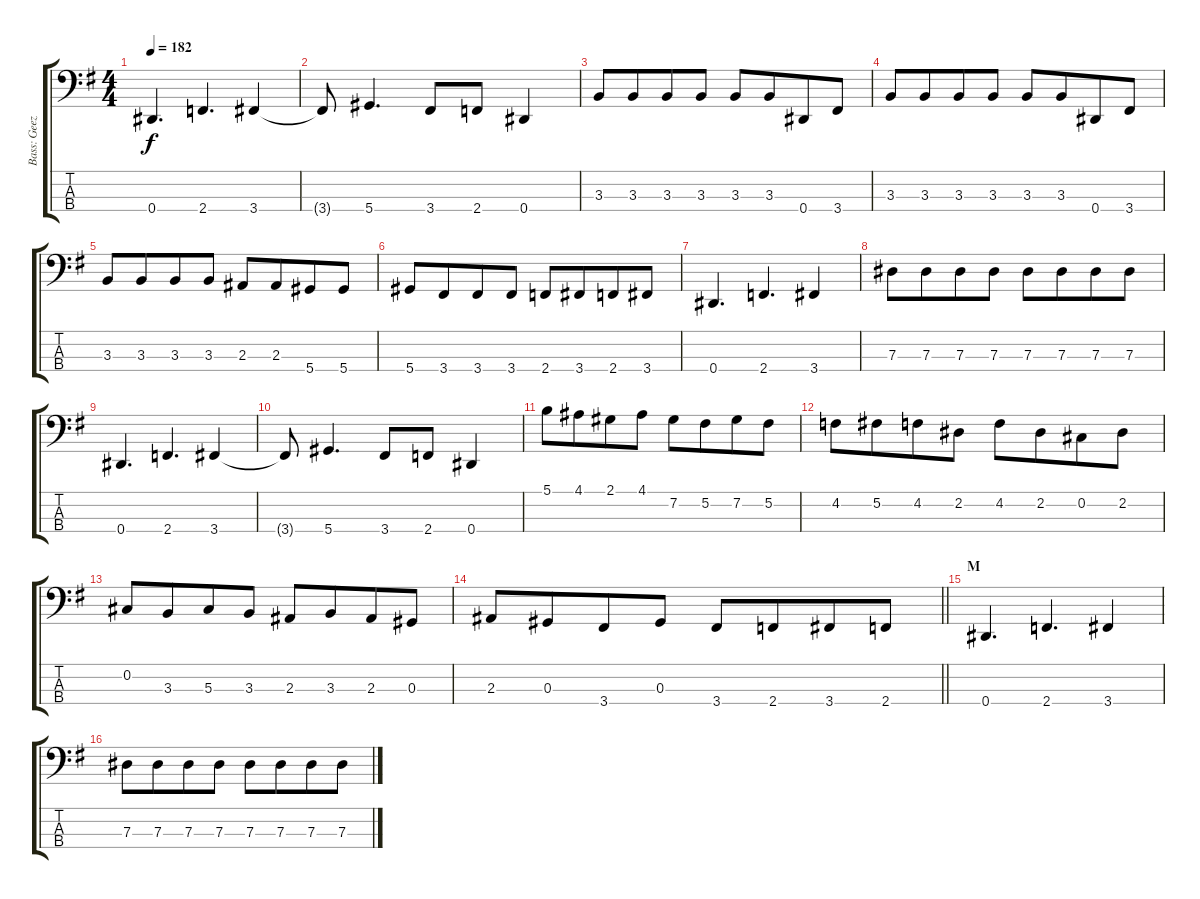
\track ("Bass: Geezer" "Bass: Geez") {instrument electricbassfinger}
\staff {score tabs}
\tuning (Gb2 Db2 Ab1 Eb1) {hide}
\ts (4 4)
\tempo 182
\clef f4
\ks g
0.4.4{d dy f} 2.4.4{d} 3.4.4 |
3.4{t}.8 5.4.4{d} 3.4.8 2.4.8 0.4.4 |
3.3.8 3.3.8{beam merge} 3.3.8 3.3.8 3.3.8 3.3.8{beam merge} 0.4.8 3.4.8 |
3.3.8 3.3.8{beam merge} 3.3.8 3.3.8 3.3.8 3.3.8{beam merge} 0.4.8 3.4.8 |
3.3.8 3.3.8{beam merge} 3.3.8 3.3.8 2.3.8 2.3.8{beam merge} 5.4.8 5.4.8 |
5.4.8 3.4.8{beam merge} 3.4.8 3.4.8 2.4.8 3.4.8{beam merge} 2.4.8 3.4.8 |
0.4.4{d} 2.4.4{d} 3.4.4 |
7.3.8 7.3.8{beam merge} 7.3.8 7.3.8 7.3.8 7.3.8{beam merge} 7.3.8 7.3.8 |
0.4.4{d} 2.4.4{d} 3.4.4 |
3.4{t}.8 5.4.4{d} 3.4.8 2.4.8 0.4.4 |
5.1.8 4.1.8{beam merge} 2.1.8 4.1.8 7.2.8 5.2.8{beam merge} 7.2.8 5.2.8 |
4.2.8 5.2.8{beam merge} 4.2.8 2.2.8 4.2.8 2.2.8{beam merge} 0.2.8 2.2.8 |
0.2.8 3.3.8{beam merge} 5.3.8 3.3.8 2.3.8 3.3.8{beam merge} 2.3.8 0.3.8 |
\barLineRight lightlight
2.3.8 0.3.8{beam merge} 3.4.8 0.3.8 3.4.8 2.4.8{beam merge} 3.4.8 2.4.8 |
\section ("" "M")
0.4.4{d} 2.4.4{d} 3.4.4 |
7.3.8 7.3.8{beam merge} 7.3.8 7.3.8 7.3.8 7.3.8{beam merge} 7.3.8 7.3.8
